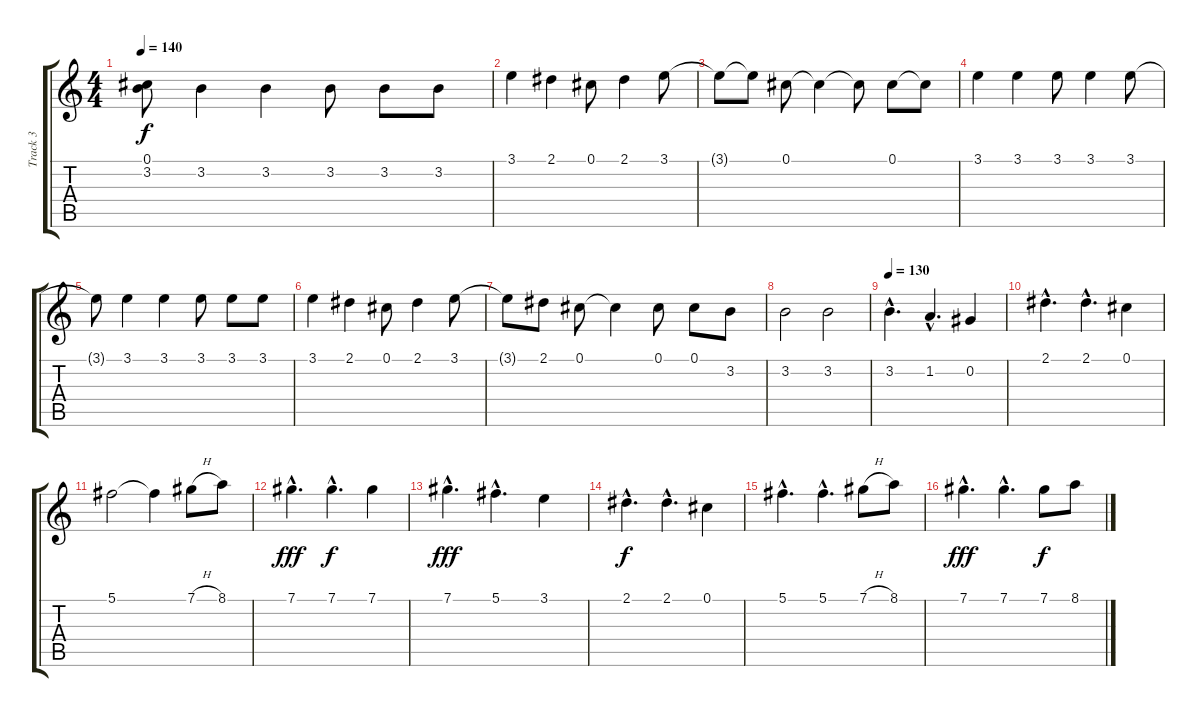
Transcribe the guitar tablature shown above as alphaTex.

\track ("Track 3" "Track 3") {instrument electricguitarclean}
\staff {score tabs}
\tuning (Db4 Ab3 E3 B2 Gb2 Db2) {hide}
\ts (4 4)
\tempo 140
\clef g2
\ks c
(0.1{t} 3.2{t}).8{dy f} 3.2.4 3.2.4 3.2.8 3.2.8 3.2.8 |
3.1.4 2.1.4 0.1.8 2.1.4 3.1.8 |
3.1{t}.8 3.1{t}.8 0.1.8 0.1{t}.4 0.1{t}.8 0.1.8 0.1{t}.8 |
3.1.4 3.1.4 3.1.8 3.1.4 3.1.8 |
3.1{t}.8 3.1.4 3.1.4 3.1.8 3.1.8 3.1.8 |
3.1.4 2.1.4 0.1.8 2.1.4 3.1.8 |
3.1{t}.8 2.1.8 0.1.8 0.1{t}.4 0.1.8 0.1.8 3.2.8 |
3.2.2 3.2.2 |
\tempo 130
3.2{hac}.4{d} 1.2{hac}.4{d} 0.2.4 |
2.1{hac}.4{d} 2.1{hac}.4{d} 0.1.4 |
5.1.2 5.1{t}.4 7.1{h}.8 8.1.8 |
7.1{hac}.4{d dy fff} 7.1{hac}.4{d dy f} 7.1.4 |
7.1{hac}.4{d dy fff} 5.1{hac}.4{d} 3.1.4 |
2.1{hac}.4{d dy f} 2.1{hac}.4{d} 0.1.4 |
5.1{hac}.4{d} 5.1{hac}.4{d} 7.1{h}.8 8.1.8 |
7.1{hac}.4{d dy fff} 7.1{hac}.4{d} 7.1.8{dy f} 8.1.8
